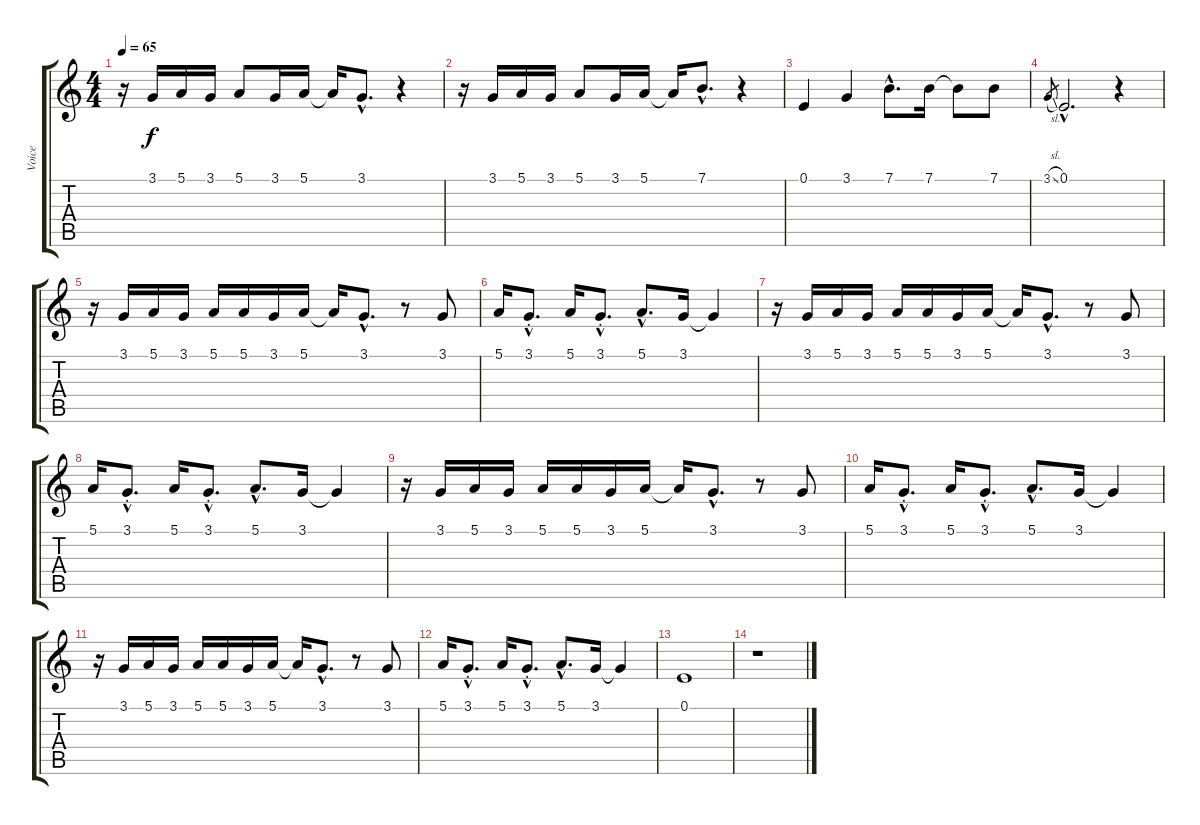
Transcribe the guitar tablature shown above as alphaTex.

\track ("Voice" "Voice") {instrument flute}
\staff {score tabs}
\tuning (E4 B3 G3 D3 A2 E2) {hide}
\ts (4 4)
\tempo 65
\clef g2
\ks c
r.16{dy f} 3.1.16 5.1.16 3.1.16 5.1.8 3.1.16 5.1.16 5.1{t}.16 3.1{hac}.8{d} r.4 |
r.16 3.1.16 5.1.16 3.1.16 5.1.8 3.1.16 5.1.16 5.1{t}.16 7.1{hac}.8{d} r.4 |
0.1.4 3.1.4 7.1{hac}.8{d} 7.1.16 7.1{t}.8 7.1.8 |
3.1{sl}.8{gr} 0.1{hac}.2{d} r.4 |
r.16 3.1.16 5.1.16 3.1.16 5.1.16 5.1.16 3.1.16 5.1.16 5.1{t}.16 3.1{hac}.8{d} r.8 3.1.8 |
5.1.16 3.1{hac st}.8{d} 5.1.16 3.1{hac st}.8{d} 5.1{hac}.8{d} 3.1.16 3.1{t}.4 |
r.16 3.1.16 5.1.16 3.1.16 5.1.16 5.1.16 3.1.16 5.1.16 5.1{t}.16 3.1{hac}.8{d} r.8 3.1.8 |
5.1.16 3.1{hac st}.8{d} 5.1.16 3.1{hac st}.8{d} 5.1{hac}.8{d} 3.1.16 3.1{t}.4 |
r.16 3.1.16 5.1.16 3.1.16 5.1.16 5.1.16 3.1.16 5.1.16 5.1{t}.16 3.1{hac}.8{d} r.8 3.1.8 |
5.1.16 3.1{hac st}.8{d} 5.1.16 3.1{hac st}.8{d} 5.1{hac}.8{d} 3.1.16 3.1{t}.4 |
r.16 3.1.16 5.1.16 3.1.16 5.1.16 5.1.16 3.1.16 5.1.16 5.1{t}.16 3.1{hac}.8{d} r.8 3.1.8 |
5.1.16 3.1{hac st}.8{d} 5.1.16 3.1{hac st}.8{d} 5.1{hac}.8{d} 3.1.16 3.1{t}.4 |
0.1.1 |
r.1
